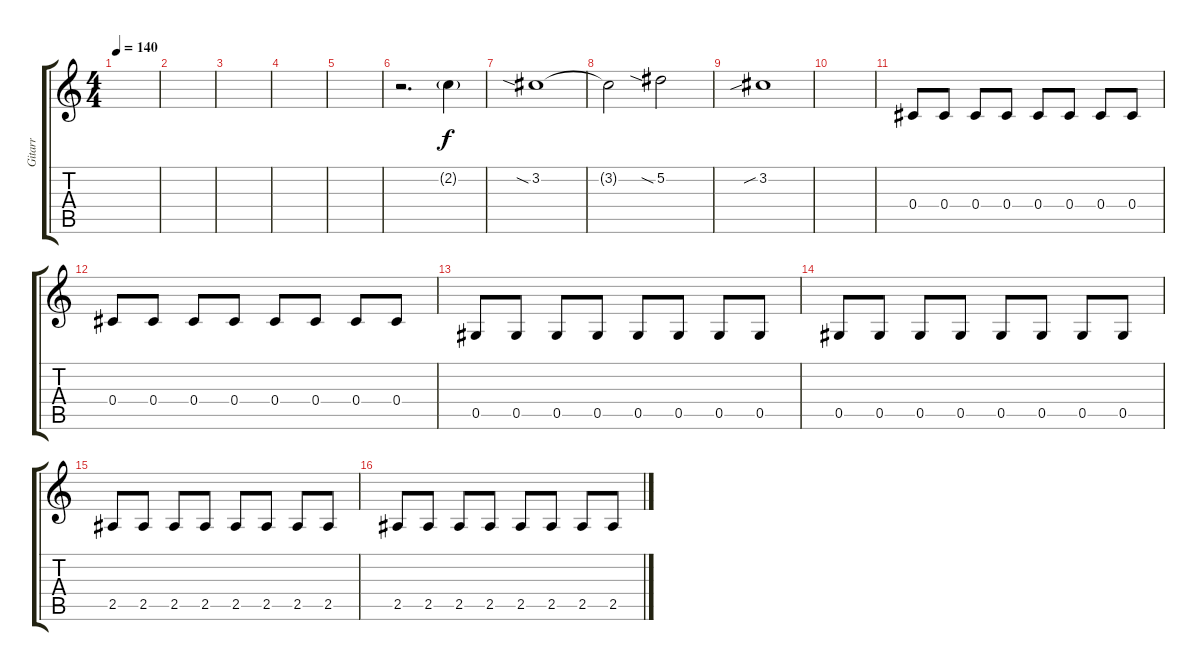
\track ("Gitarr" "Gitarr") {instrument distortionguitar}
\staff {score tabs}
\tuning (Eb4 Bb3 Gb3 Db3 Ab2 Eb2) {hide}
\ts (4 4)
\tempo 140
\clef g2
\ks c
|
|
|
|
|
r.2{d} 2.2{g}.4 |
3.2{sia}.1{dy f} |
3.2{t}.2 5.2{sia}.2 |
3.2{sib}.1 |
|
0.4.8 0.4.8 0.4.8 0.4.8 0.4.8 0.4.8 0.4.8 0.4.8 |
0.4.8 0.4.8 0.4.8 0.4.8 0.4.8 0.4.8 0.4.8 0.4.8 |
0.5.8 0.5.8 0.5.8 0.5.8 0.5.8 0.5.8 0.5.8 0.5.8 |
0.5.8 0.5.8 0.5.8 0.5.8 0.5.8 0.5.8 0.5.8 0.5.8 |
2.5.8 2.5.8 2.5.8 2.5.8 2.5.8 2.5.8 2.5.8 2.5.8 |
2.5.8 2.5.8 2.5.8 2.5.8 2.5.8 2.5.8 2.5.8 2.5.8
